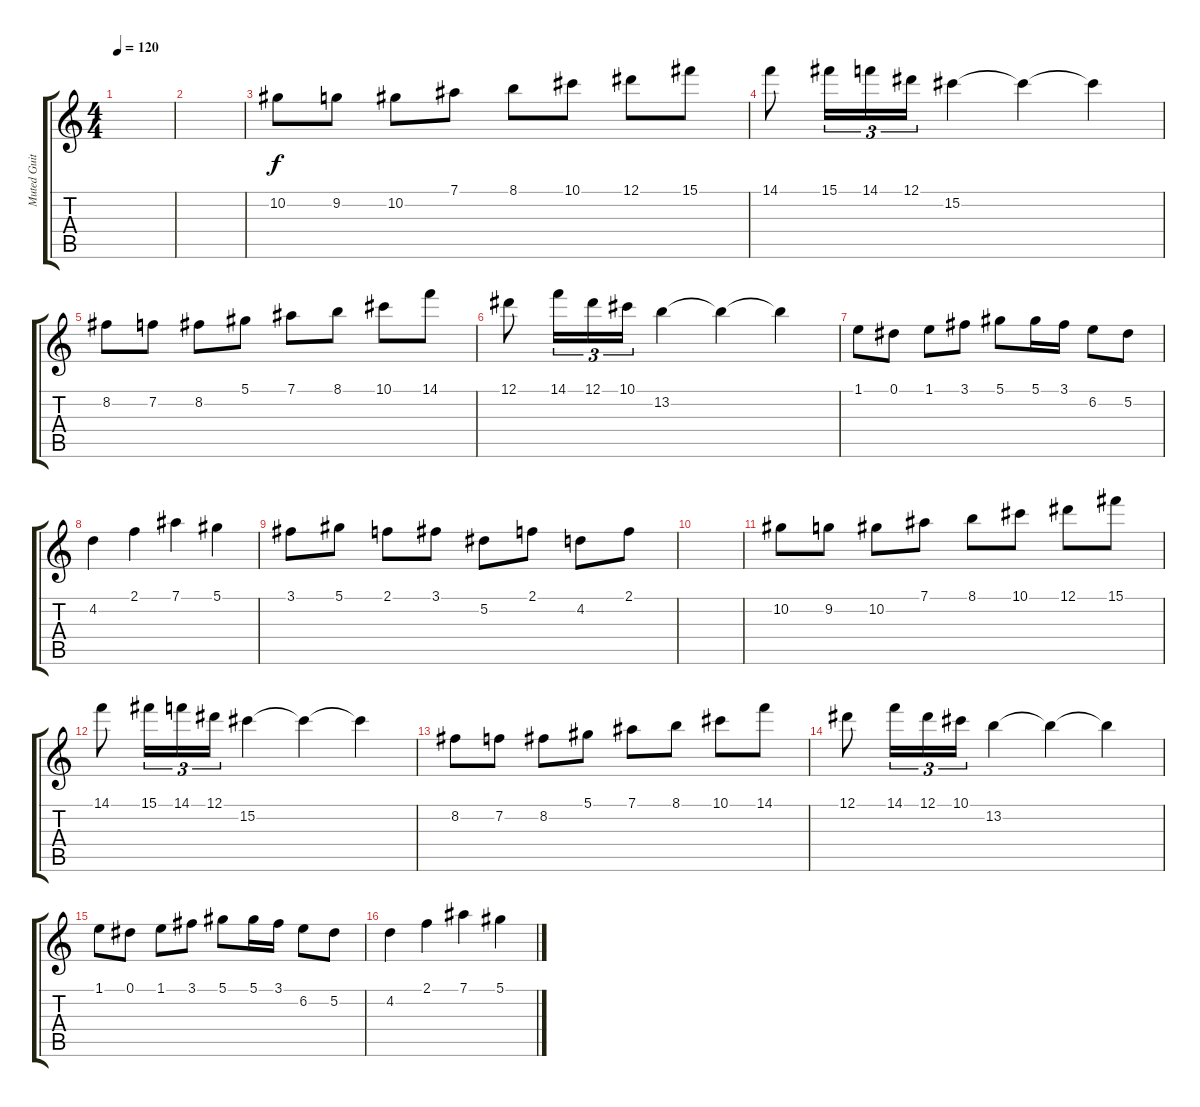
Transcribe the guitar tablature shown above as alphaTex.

\track ("Muted Guitar2 - Vocals2" "Muted Guit") {instrument electricguitarmuted}
\staff {score tabs}
\tuning (Eb4 Bb3 Gb3 Db3 Ab2 Eb2) {hide}
\ts (4 4)
\tempo 120
\clef g2
\ks c
|
|
10.2.8 9.2.8 10.2.8 7.1.8 8.1.8 10.1.8 12.1.8 15.1.8 |
14.1.8 15.1.16{tu (3 2)} 14.1.16{tu (3 2)} 12.1.16{tu (3 2)} 15.2.4 15.2{t}.4 15.2{t}.4 |
8.2.8 7.2.8 8.2.8 5.1.8 7.1.8 8.1.8 10.1.8 14.1.8 |
12.1.8 14.1.16{tu (3 2)} 12.1.16{tu (3 2)} 10.1.16{tu (3 2)} 13.2.4 13.2{t}.4 13.2{t}.4 |
1.1.8 0.1.8 1.1.8 3.1.8 5.1.8 5.1.16 3.1.16 6.2.8 5.2.8 |
4.2.4 2.1.4 7.1.4 5.1.4 |
3.1.8 5.1.8 2.1.8 3.1.8 5.2.8 2.1.8 4.2.8 2.1.8 |
|
10.2.8 9.2.8 10.2.8 7.1.8 8.1.8 10.1.8 12.1.8 15.1.8 |
14.1.8 15.1.16{tu (3 2)} 14.1.16{tu (3 2)} 12.1.16{tu (3 2)} 15.2.4 15.2{t}.4 15.2{t}.4 |
8.2.8 7.2.8 8.2.8 5.1.8 7.1.8 8.1.8 10.1.8 14.1.8 |
12.1.8 14.1.16{tu (3 2)} 12.1.16{tu (3 2)} 10.1.16{tu (3 2)} 13.2.4 13.2{t}.4 13.2{t}.4 |
1.1.8 0.1.8 1.1.8 3.1.8 5.1.8 5.1.16 3.1.16 6.2.8 5.2.8 |
4.2.4 2.1.4 7.1.4 5.1.4
